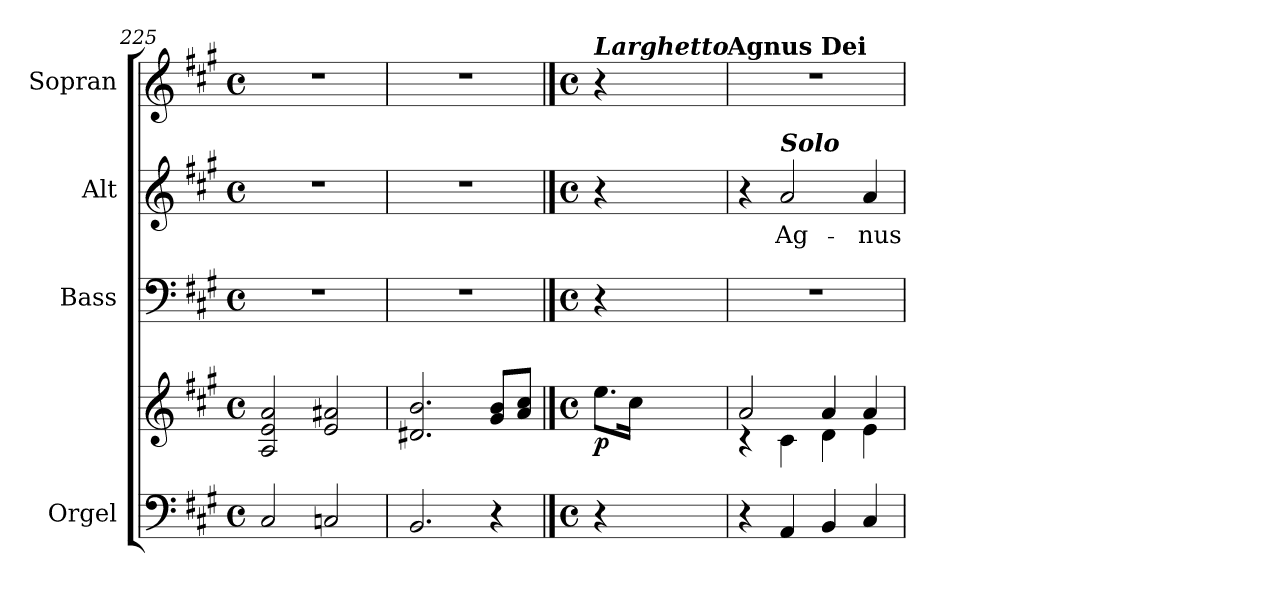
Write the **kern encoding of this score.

**kern	**kern	**dynam	**kern	**kern	**text	**kern
*part4	*part4	*part4	*part3	*part2	*part2	*part1
*staff5	*staff4	*staff4/5	*staff3	*staff2	*staff2	*staff1
*I"Orgel	*	*	*I"Bass	*I"Alt	*	*I"Sopran
*I'Org.	*	*	*I'B.	*I'A.	*	*I'S.
*clefF4	*clefG2	*	*clefF4	*clefG2	*	*clefG2
*k[f#c#g#]	*k[f#c#g#]	*	*k[f#c#g#]	*k[f#c#g#]	*	*k[f#c#g#]
*A:	*A:	*	*A:	*A:	*	*A:
*M4/4	*M4/4	*	*M4/4	*M4/4	*	*M4/4
*met(c)	*met(c)	*	*met(c)	*met(c)	*	*met(c)
=225	=225	=225	=225	=225	=225	=225
2C#/	2A/ 2e/ 2a/	.	1r	1r	.	1r
2Cn/	2e/ 2a#X/	.	.	.	.	.
=226	=226	=226	=226	=226	=226	=226
2.BB/	2.d#X/ 2.b/	.	1r	1r	.	1r
4r	8g#/ 8b/L	.	.	.	.	.
.	8a/ 8cc#/J	.	.	.	.	.
!!LO:LB:g=z
==227	==227	==227	==227	==227	==227	==227
*M4/4	*M4/4	*	*M4/4	*M4/4	*	*M4/4
*met(c)	*met(c)	*	*met(c)	*met(c)	*	*met(c)
!	!	!	!	!	!	!LO:TX:a:Bi:t=Larghetto
!	!	!LO:DY:b	!	!	!	!
4r	8.ee\L	p	4r	4r	.	4r
.	16cc#\Jk	.	.	.	.	.
2.ryy	2.ryy	.	2.ryy	2.ryy	.	2.ryy
!	!	!	!	!	!	!LO:TX:a:B:t=Agnus Dei
=228	=228	=228	=228	=228	=228	=228
*	*^	*	*	*	*	*
4r	2a/	4rc	.	1r	4r	.	1r
!	!	!	!	!	!LO:TX:a:Bi:t=Solo	!	!
!	!	!	!	!	!	!LO:LY:b	!
4AA/	.	4c#\	.	.	2a/	Ag-	.
4BB/	4a/	4d\	.	.	.	.	.
!	!	!	!	!	!	!LO:LY:b	!
4C#/	4a/	4e\	.	.	4a/	-nus	.
*	*v	*v	*	*	*	*	*
=	=	=	=	=	=	=
*-	*-	*-	*-	*-	*-	*-
